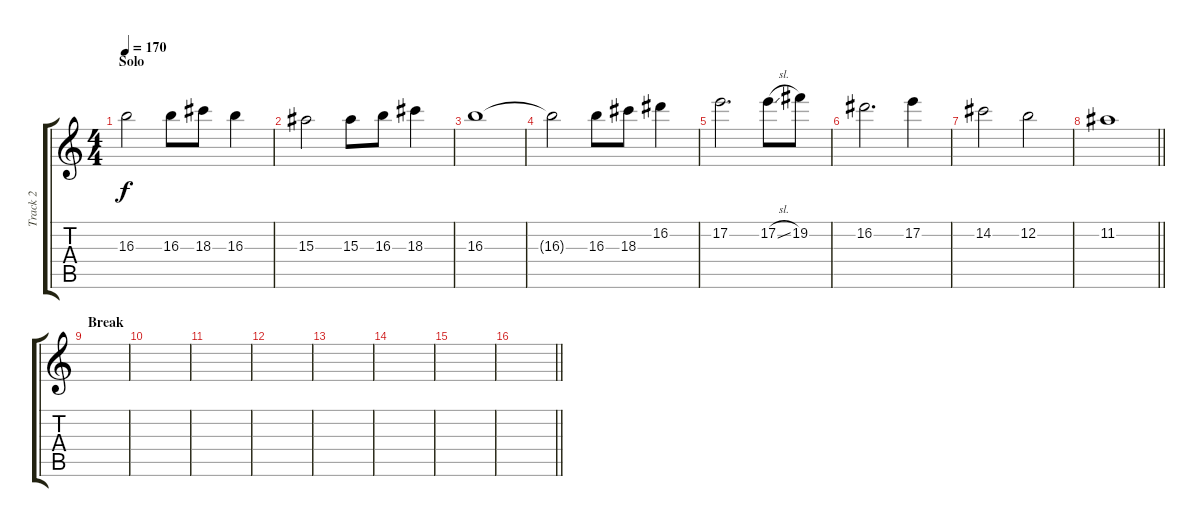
\track ("Track 2" "Track 2") {instrument acousticguitarsteel}
\staff {score tabs}
\tuning (E4 B3 G3 D3 A2 E2) {hide}
\ts (4 4)
\section ("" "Solo")
\tempo 170
\clef g2
\ks c
16.3.2{dy f} 16.3.8 18.3.8 16.3.4 |
15.3.2 15.3.8 16.3.8 18.3.4 |
16.3.1 |
16.3{t}.2 16.3.8 18.3.8 16.2.4 |
17.2.2{d} 17.2{sl}.8 19.2.8 |
16.2.2{d} 17.2.4 |
14.2.2 12.2.2 |
\barLineRight lightlight
11.2.1 |
\section ("" "Break")
|
|
|
|
|
|
|
\barLineRight lightlight
